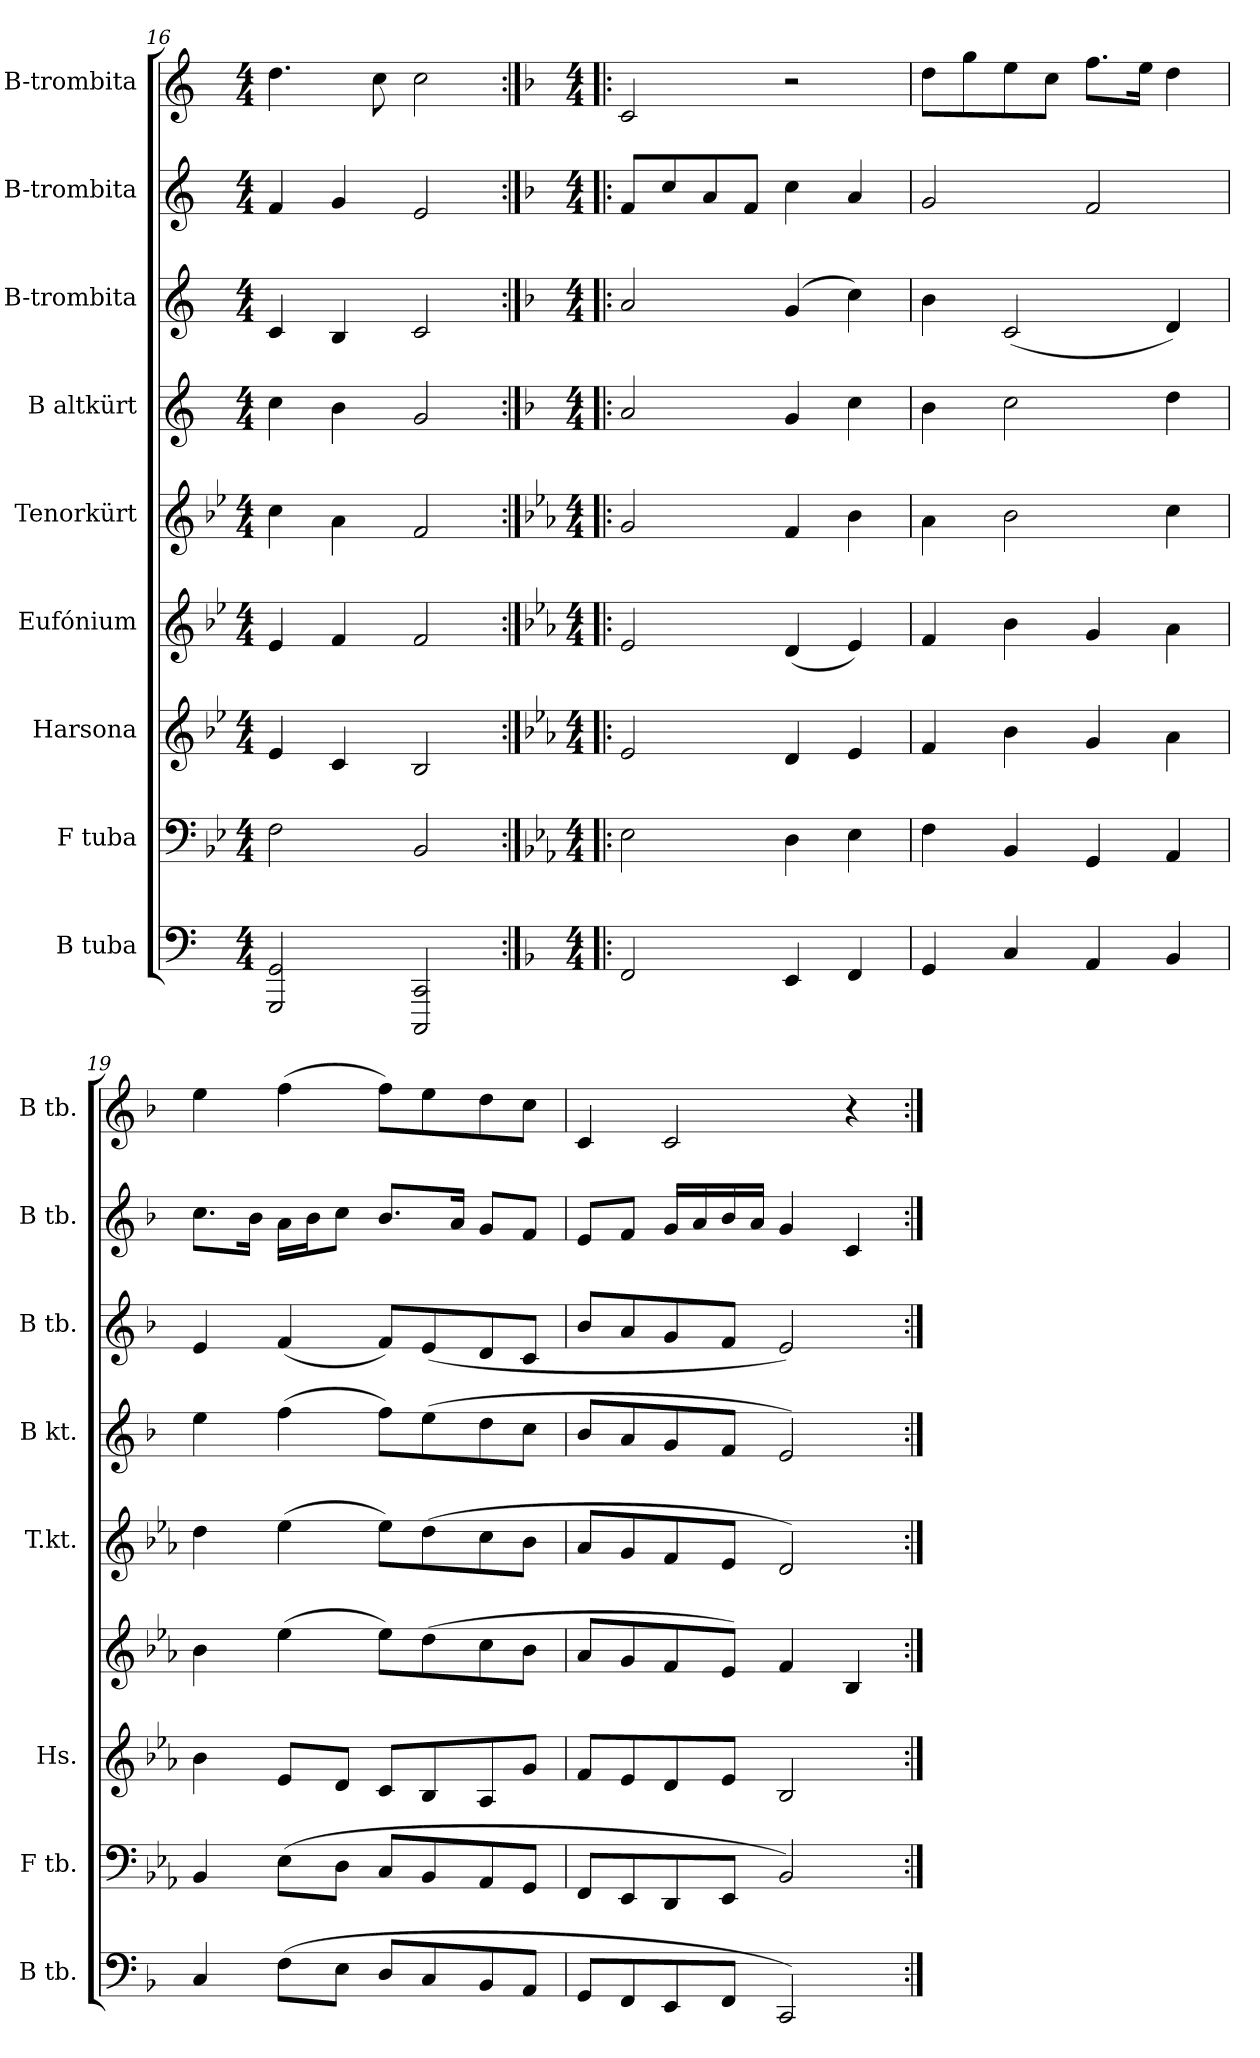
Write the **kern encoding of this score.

**kern	**kern	**kern	**kern	**kern	**kern	**kern	**kern	**kern
*part9	*part8	*part7	*part6	*part5	*part4	*part3	*part2	*part1
*staff9	*staff8	*staff7	*staff6	*staff5	*staff4	*staff3	*staff2	*staff1
*I"B tuba	*I"F tuba	*I"Harsona	*I"Eufónium	*I"Tenorkürt	*I"B altkürt	*I"B-trombita	*I"B-trombita	*I"B-trombita
*I'B tb.	*I'F tb.	*I'Hs.	*	*I'T.kt.	*I'B kt.	*I'B tb.	*I'B tb.	*I'B tb.
*clefF4	*clefF4	*clefG2	*clefG2	*clefG2	*clefG2	*clefG2	*clefG2	*clefG2
*ITrd1c2	*	*ITrd8c14	*ITrd8c14	*ITrd8c14	*ITrd1c2	*ITrd1c2	*ITrd1c2	*ITrd1c2
*k[b-e-]	*k[b-e-]	*k[b-e-]	*k[b-e-]	*k[b-e-]	*k[b-e-]	*k[b-e-]	*k[b-e-]	*k[b-e-]
*M4/4	*M4/4	*M4/4	*M4/4	*M4/4	*M4/4	*M4/4	*M4/4	*M4/4
=16	=16	=16	=16	=16	=16	=16	=16	=16
2FFF/ 2FF/	2F\	4E-/	4E-/	4c\	4b-\	4B-/	4e-/	4.cc\
.	.	4C/	4F/	4A\	4a\	4A/	4f/	.
.	.	.	.	.	.	.	.	8b-\
2BBBB-/ 2BBB-/	2BB-/	2BB-/	2F/	2F/	2f/	2B-/	2d/	2b-\
!!LO:PB:g=z
=17:|!|:	=17:|!|:	=17:|!|:	=17:|!|:	=17:|!|:	=17:|!|:	=17:|!|:	=17:|!|:	=17:|!|:
*k[b-e-a-]	*k[b-e-a-]	*k[b-e-a-]	*k[b-e-a-]	*k[b-e-a-]	*k[b-e-a-]	*k[b-e-a-]	*k[b-e-a-]	*k[b-e-a-]
*M4/4	*M4/4	*M4/4	*M4/4	*M4/4	*M4/4	*M4/4	*M4/4	*M4/4
*	*	*	*	*	*	*	*	*MM75
2EE-/	2E-\	2E-/	2E-/	2G/	2g/	2g/	8e-/L	2B-/
.	.	.	.	.	.	.	8b-/	.
.	.	.	.	.	.	.	8g/	.
.	.	.	.	.	.	.	8e-/J	.
4DD/	4D\	4D/	(<4D/	4F/	4f/	(>4f/	4b-\	2r
4EE-/	4E-\	4E-/	4E-/)	4B-\	4b-\	4b-\)	4g/	.
=18	=18	=18	=18	=18	=18	=18	=18	=18
4FF/	4F\	4F/	4F/	4A-\	4a-\	4a-\	2f/	8cc\L
.	.	.	.	.	.	.	.	8ff\
4BB-/	4BB-/	4B-\	4B-\	2B-\	2b-\	(<2B-/	.	8dd\
.	.	.	.	.	.	.	.	8b-\J
4GG/	4GG/	4G/	4G/	.	.	.	2e-/	8.ee-\L
.	.	.	.	.	.	.	.	16dd\Jk
4AA-/	4AA-/	4A-\	4A-\	4c\	4cc\	4c/)	.	4cc\
=19	=19	=19	=19	=19	=19	=19	=19	=19
4BB-/	4BB-/	4B-\	4B-\	4d\	4dd\	4d/	8.b-\L	4dd\
.	.	.	.	.	.	.	16a-\Jk	.
(>8E-\L	(>8E-\L	8E-/L	(>4e-\	(>4e-\	(>4ee-\	(<4e-/	16g\LL	(>4ee-\
.	.	.	.	.	.	.	16a-\J	.
8D\J	8D\J	8D/J	.	.	.	.	8b-\J	.
8C/L	8C/L	8C/L	8e-\L)	8e-\L)	8ee-\L)	8e-/L)	8.a-/L	8ee-\L)
8BB-/	8BB-/	8BB-/	(>8d\	(>8d\	(>8dd\	(<8d/	.	8dd\
.	.	.	.	.	.	.	16g/Jk	.
8AA-/	8AA-/	8AA-/	8c\	8c\	8cc\	8c/	8f/L	8cc\
8GG/J	8GG/J	8G/J	8B-\J	8B-\J	8b-\J	8B-/J	8e-/J	8b-\J
=20	=20	=20	=20	=20	=20	=20	=20	=20
8FF/L	8FF/L	8F/L	8A-/L	8A-/L	8a-/L	8a-/L	8d/L	4B-/
8EE-/	8EE-/	8E-/	8G/	8G/	8g/	8g/	8e-/J	.
8DD/	8DD/	8D/	8F/	8F/	8f/	8f/	16f/LL	2B-/
.	.	.	.	.	.	.	16g/	.
8EE-/J	8EE-/J	8E-/J	8E-/J)	8E-/J	8e-/J	8e-/J	16a-/	.
.	.	.	.	.	.	.	16g/JJ	.
2BBB-/)	2BB-/)	2BB-/	4F/	2D/)	2d/)	2d/)	4f/	.
.	.	.	4BB-/	.	.	.	4B-/	4r
=:|!	=:|!	=:|!	=:|!	=:|!	=:|!	=:|!	=:|!	=:|!
*-	*-	*-	*-	*-	*-	*-	*-	*-
